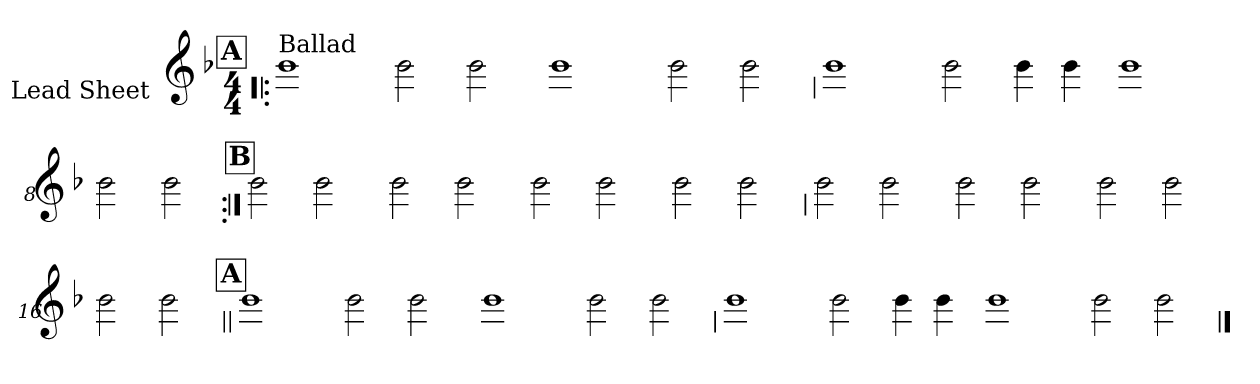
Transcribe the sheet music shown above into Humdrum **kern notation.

**kern
*part1
*staff1
*I"Lead Sheet
*stria0
*clefG2
*k[b-]
*d:
*M4/4
!!LO:REH:place=s1:a:t=A
=1!|:
!LO:TX:a:t=Ballad
1b-
=2-
2b-
2b-
=3-
1b-
=4-
2b-
2b-
!!LO:LB:g=z
=5
1b-
=6-
2b-
4b-
4b-
=7-
1b-
=8-
2b-
2b-
!!LO:LB:g=z
!!LO:REH:place=s1:a:t=B
=9:|!
2b-
2b-
=10-
2b-
2b-
=11-
2b-
2b-
=12-
2b-
2b-
!!LO:LB:g=z
=13
2b-
2b-
=14-
2b-
2b-
=15-
2b-
2b-
=16-
2b-
2b-
!!LO:LB:g=z
!!LO:REH:place=s1:a:t=A
=17||
1b-
=18-
2b-
2b-
=19-
1b-
=20-
2b-
2b-
!!LO:LB:g=z
=21
1b-
=22-
2b-
4b-
4b-
=23-
1b-
=24-
2b-
2b-
==
*-
